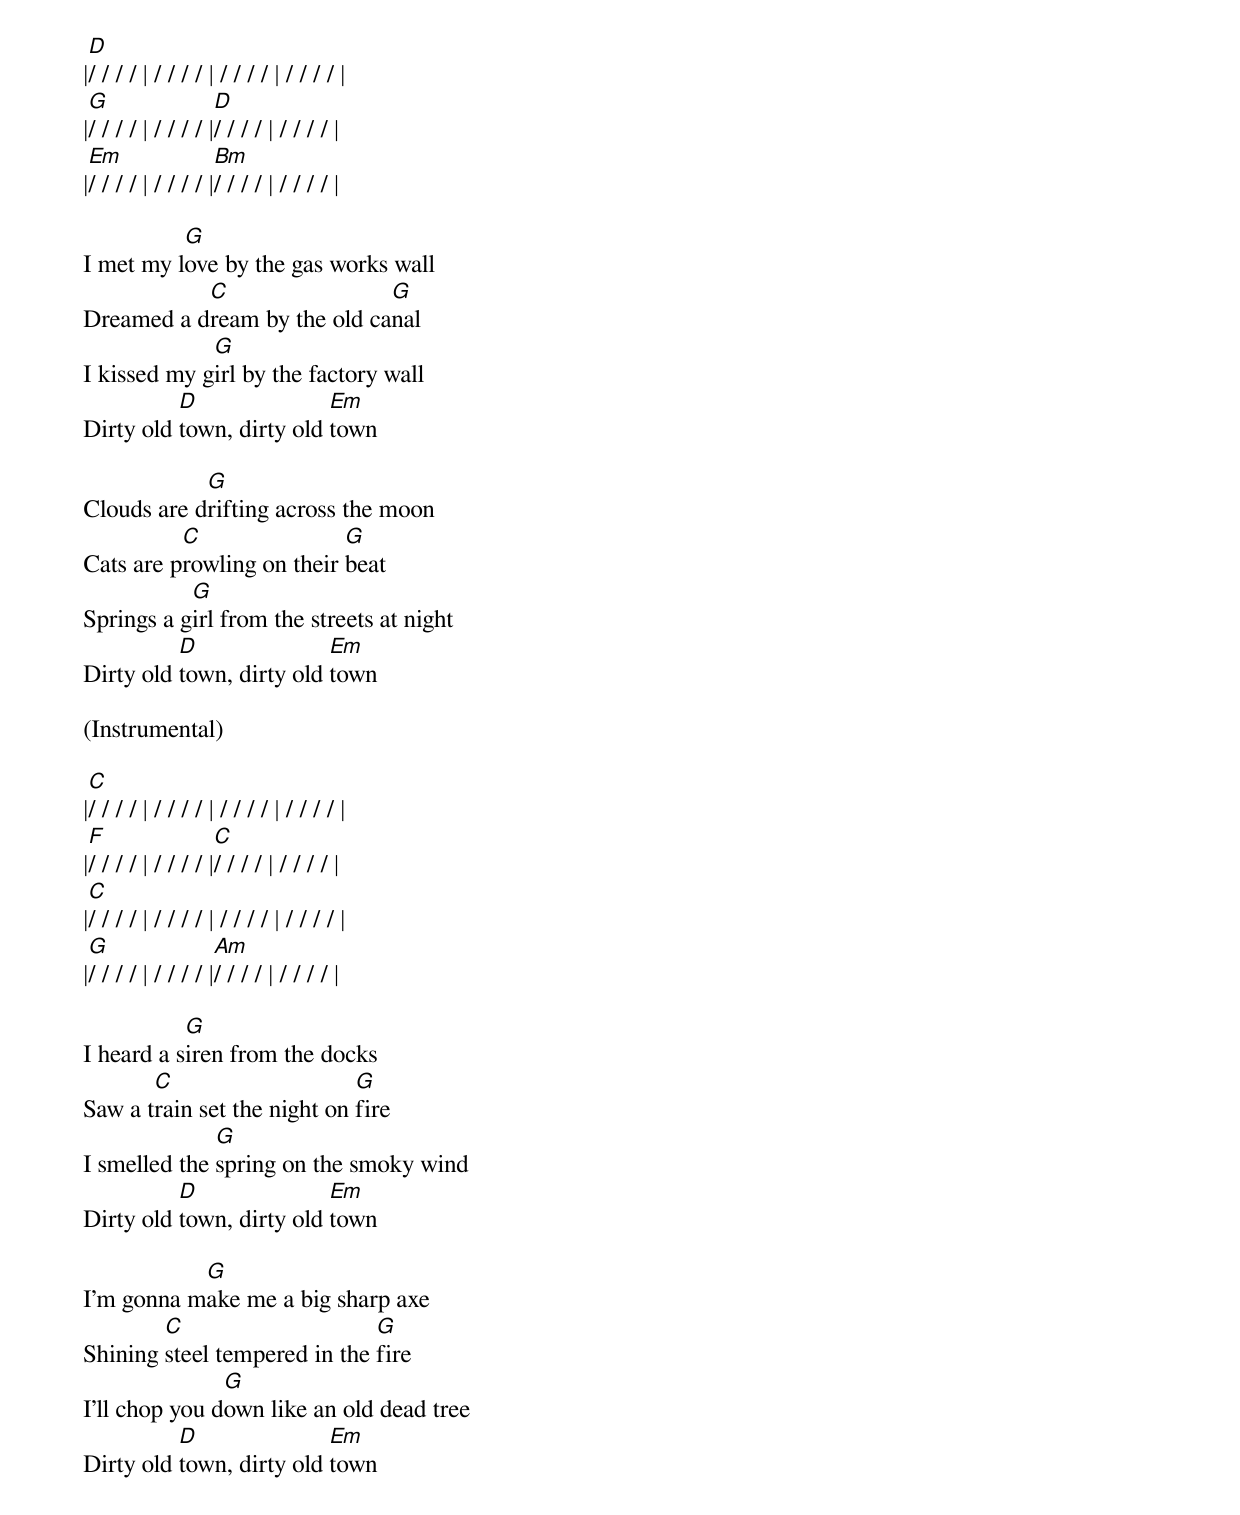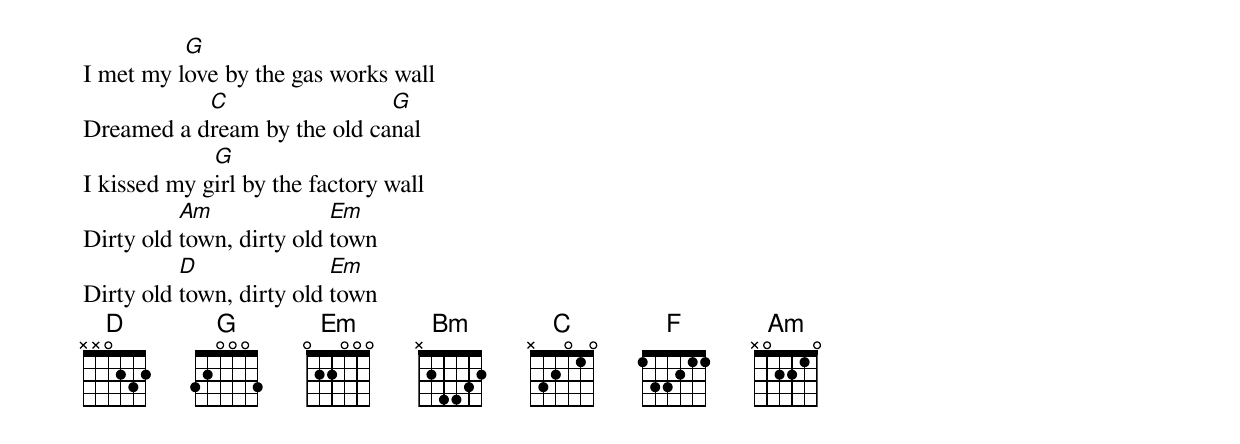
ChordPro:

|[D]/ / / / | / / / / | / / / / | / / / / |
|[G]/ / / / | / / / / |[D]/ / / / | / / / / |
|[Em]/ / / / | / / / / |[Bm]/ / / / | / / / / |

I met my l[G]ove by the gas works wall
Dreamed a d[C]ream by the old ca[G]nal
I kissed my g[G]irl by the factory wall
Dirty old [D]town, dirty old [Em]town

Clouds are d[G]rifting across the moon
Cats are p[C]rowling on their [G]beat
Springs a g[G]irl from the streets at night
Dirty old [D]town, dirty old [Em]town

(Instrumental)

|[C]/ / / / | / / / / | / / / / | / / / / |
|[F]/ / / / | / / / / |[C]/ / / / | / / / / |
|[C]/ / / / | / / / / | / / / / | / / / / |
|[G]/ / / / | / / / / |[Am]/ / / / | / / / / |

I heard a s[G]iren from the docks
Saw a t[C]rain set the night on [G]fire
I smelled the [G]spring on the smoky wind
Dirty old [D]town, dirty old [Em]town

I'm gonna m[G]ake me a big sharp axe
Shining [C]steel tempered in the [G]fire
I'll chop you d[G]own like an old dead tree
Dirty old [D]town, dirty old [Em]town

I met my l[G]ove by the gas works wall
Dreamed a d[C]ream by the old ca[G]nal
I kissed my g[G]irl by the factory wall
Dirty old [Am]town, dirty old [Em]town
Dirty old [D]town, dirty old [Em]town
